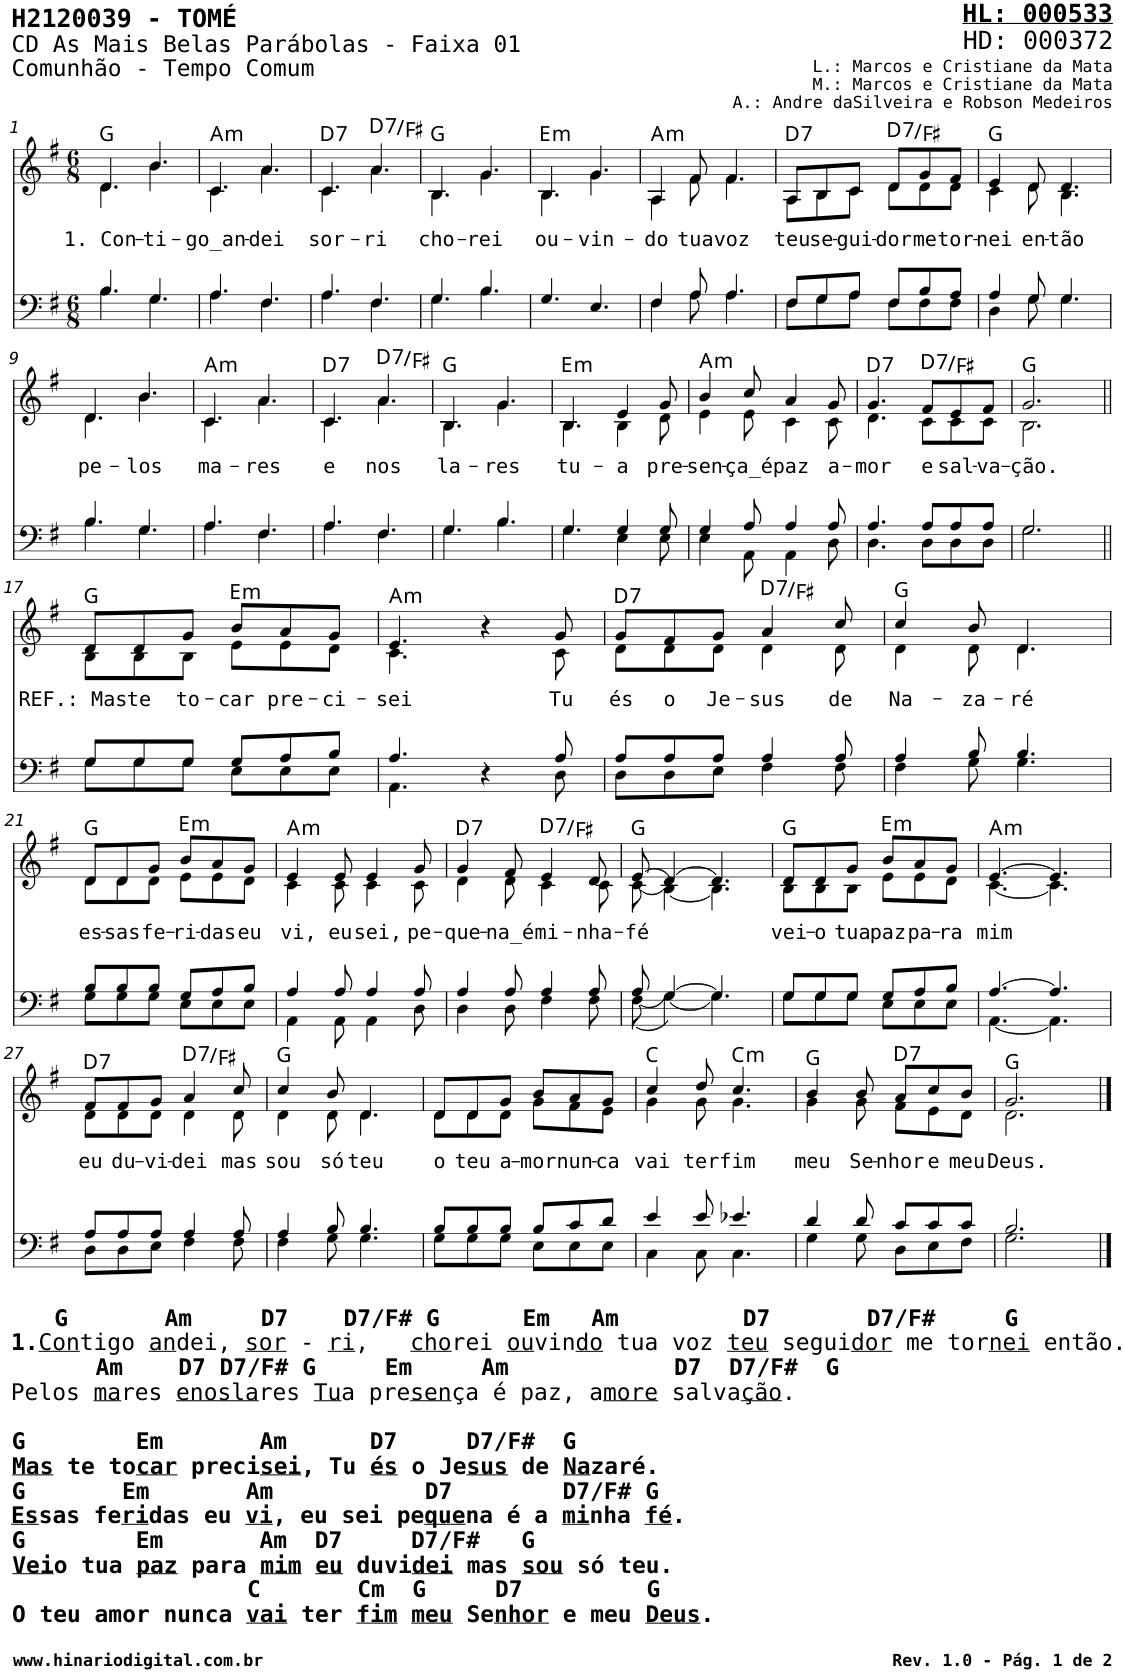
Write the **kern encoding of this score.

**kern	**kern	**text	**harte
*part2	*part1	*part1	*part1
*staff2	*staff1	*staff1	*
*I"Homens	*I"Mulheres	*	*
*stria5	*stria5	*	*
*clefF4	*clefG2	*	*
*k[f#]	*k[f#]	*	*
*M6/8	*M6/8	*	*
=1	=1	=1	=1
*^	*	*	*
*	*^	*	*	*
!	!	!	!	!LO:LY:b	!
*	*	*	*^	*	*
2.ryy	4.B/	4.B\	4.d/	4.d\	1. Con-	G:maj
!	!	!	!	!	!LO:LY:b	!
.	4.G/	4.G\	4.b/	4.b\	-ti-	.
=2	=2	=2	=2	=2	=2	=2
!	!	!	!	!	!LO:LY:b	!LO:H:kt=m
2.ryy	4.A/	4.A\	4.c/	4.c\	-go_an-	A:min
!	!	!	!	!	!LO:LY:b	!
.	4.F#/	4.F#\	4.a/	4.a\	-dei	.
=3	=3	=3	=3	=3	=3	=3
!	!	!	!	!	!LO:LY:b	!LO:H:kt=7
2.ryy	4.A/	4.A\	4.c/	4.c\	sor-	D:7
!	!	!	!	!	!LO:LY:b	!LO:H:kt=7
.	4.F#/	4.F#\	4.a/	4.a\	-ri	D:7/3
=4	=4	=4	=4	=4	=4	=4
!	!	!	!	!	!LO:LY:b	!
2.ryy	4.G/	4.G\	4.B/	4.B\	cho-	G:maj
!	!	!	!	!	!LO:LY:b	!
.	4.B/	4.B\	4.g/	4.g\	-rei	.
=5	=5	=5	=5	=5	=5	=5
!	!	!	!	!	!LO:LY:b	!LO:H:kt=m
*	*v	*v	*	*	*	*
2.ryy	4.G/	4.B/	4.B\	ou-	E:min
!	!	!	!	!LO:LY:b	!
.	4.E/	4.g/	4.g\	-vin-	.
=6	=6	=6	=6	=6	=6
*	*^	*	*	*	*
!	!	!	!	!	!LO:LY:b	!LO:H:kt=m
2.ryy	4F#/	4F#\	4A/	4A\	-do	A:min
!	!	!	!	!	!LO:LY:b	!
.	8A/	8A\	8f#/	8f#\	tua	.
!	!	!	!	!	!LO:LY:b	!
.	4.A/	4.A\	4.f#/	4.f#\	voz	.
=7	=7	=7	=7	=7	=7	=7
!	!	!	!	!	!LO:LY:b	!LO:H:kt=7
2.ryy	8F#/L	8F#\L	8A/L	8A\L	teu	D:7
!	!	!	!	!	!LO:LY:b	!
.	8G/	8G\	8B/	8B\	se-	.
!	!	!	!	!	!LO:LY:b	!
.	8A/J	8A\J	8c/J	8c\J	-gui-	.
!	!	!	!	!	!LO:LY:b	!LO:H:kt=7
.	8F#/L	8F#\L	8d/L	8d\L	-dor	D:7/3
!	!	!	!	!	!LO:LY:b	!
.	8B/	8F#\	8g/	8d\	me	.
!	!	!	!	!	!LO:LY:b	!
.	8A/J	8F#\J	8f#/J	8d\J	tor-	.
=8	=8	=8	=8	=8	=8	=8
!	!	!	!	!	!LO:LY:b	!
2.ryy	4A/	4D\	4e/	4c\	-nei	G:maj
!	!	!	!	!	!LO:LY:b	!
.	8G/	8G\	8d/	8d\	en-	.
!	!	!	!	!	!LO:LY:b	!
.	4.G/	4.G\	4.d/	4.B\	-tão	.
!!LO:LB:g=z	!!
=9	=9	=9	=9	=9	=9	=9
!	!	!	!	!	!LO:LY:b	!
2.ryy	4.B/	4.B\	4.d/	4.d\	pe-	.
!	!	!	!	!	!LO:LY:b	!
.	4.G/	4.G\	4.b/	4.b\	-los	.
=10	=10	=10	=10	=10	=10	=10
!	!	!	!	!	!LO:LY:b	!LO:H:kt=m
2.ryy	4.A/	4.A\	4.c/	4.c\	ma-	A:min
!	!	!	!	!	!LO:LY:b	!
.	4.F#/	4.F#\	4.a/	4.a\	-res	.
=11	=11	=11	=11	=11	=11	=11
!	!	!	!	!	!LO:LY:b	!LO:H:kt=7
2.ryy	4.A/	4.A\	4.c/	4.c\	e	D:7
!	!	!	!	!	!LO:LY:b	!LO:H:kt=7
.	4.F#/	4.F#\	4.a/	4.a\	nos	D:7/3
=12	=12	=12	=12	=12	=12	=12
!	!	!	!	!	!LO:LY:b	!
2.ryy	4.G/	4.G\	4.B/	4.B\	la-	G:maj
!	!	!	!	!	!LO:LY:b	!
.	4.B/	4.B\	4.g/	4.g\	-res	.
=13	=13	=13	=13	=13	=13	=13
!	!	!	!	!	!LO:LY:b	!LO:H:kt=m
2.ryy	4.G/	4.G\	4.B/	4.B\	tu-	E:min
!	!	!	!	!	!LO:LY:b	!
.	4G/	4E\	4e/	4B\	-a	.
!	!	!	!	!	!LO:LY:b	!
.	8G/	8E\	8g/	8d\	pre-	.
=14	=14	=14	=14	=14	=14	=14
!	!	!	!	!	!LO:LY:b	!LO:H:kt=m
2.ryy	4G/	4E\	4b/	4e\	-sen-	A:min
!	!	!	!	!	!LO:LY:b	!
.	8A/	8AA\	8cc/	8e\	-ça_é	.
!	!	!	!	!	!LO:LY:b	!
.	4A/	4AA\	4a/	4c\	paz	.
!	!	!	!	!	!LO:LY:b	!
.	8A/	8D\	8g/	8c\	a-	.
=15	=15	=15	=15	=15	=15	=15
!	!	!	!	!	!LO:LY:b	!LO:H:kt=7
2.ryy	4.A/	4.D\	4.g/	4.d\	-mor	D:7
!	!	!	!	!	!LO:LY:b	!LO:H:kt=7
.	8A/L	8D\L	8f#/L	8c\L	e	D:7/3
!	!	!	!	!	!LO:LY:b	!
.	8A/	8D\	8e/	8c\	sal-	.
!	!	!	!	!	!LO:LY:b	!
.	8A/J	8D\J	8f#/J	8c\J	-va-	.
=16	=16	=16	=16	=16	=16	=16
!	!	!	!	!	!LO:LY:b	!
2.ryy	2.G/	2.G\	2.g/	2.B\	-ção.	G:maj
!!LO:LB:g=z	!!
=17||	=17||	=17||	=17||	=17||	=17||	=17||
!	!	!	!	!	!LO:LY:b	!
2.ryy	8G/L	8G\L	8d/L	8B\L	REF.: Mas	G:maj
!	!	!	!	!	!LO:LY:b	!
.	8G/	8G\	8d/	8B\	te	.
!	!	!	!	!	!LO:LY:b	!
.	8G/J	8G\J	8g/J	8B\J	to-	.
!	!	!	!	!	!LO:LY:b	!LO:H:kt=m
.	8G/L	8E\L	8b/L	8e\L	-car	E:min
!	!	!	!	!	!LO:LY:b	!
.	8A/	8E\	8a/	8e\	pre-	.
!	!	!	!	!	!LO:LY:b	!
.	8B/J	8E\J	8g/J	8d\J	-ci-	.
=18	=18	=18	=18	=18	=18	=18
!	!	!	!	!	!LO:LY:b	!LO:H:kt=m
2.ryy	4.A/	4.AA\	4.e/	4.c\	-sei	A:min
.	4r	4r	4r	4r	.	.
!	!	!	!	!	!LO:LY:b	!
.	8A/	8D\	8g/	8c\	Tu	.
=19	=19	=19	=19	=19	=19	=19
!	!	!	!	!	!LO:LY:b	!LO:H:kt=7
2.ryy	8A/L	8D\L	8g/L	8d\L	és	D:7
!	!	!	!	!	!LO:LY:b	!
.	8A/	8D\	8f#/	8d\	o	.
!	!	!	!	!	!LO:LY:b	!
.	8A/J	8E\J	8g/J	8d\J	Je-	.
!	!	!	!	!	!LO:LY:b	!LO:H:kt=7
.	4A/	4F#\	4a/	4d\	-sus	D:7/3
!	!	!	!	!	!LO:LY:b	!
.	8A/	8F#\	8cc/	8d\	de	.
=20	=20	=20	=20	=20	=20	=20
!	!	!	!	!	!LO:LY:b	!
2.ryy	4A/	4F#\	4cc/	4d\	Na-	G:maj
!	!	!	!	!	!LO:LY:b	!
.	8B/	8G\	8b/	8d\	-za-	.
!	!	!	!	!	!LO:LY:b	!
.	4.B/	4.G\	4.d/	4.d\	-ré	.
!!LO:LB:g=z	!!
=21	=21	=21	=21	=21	=21	=21
!	!	!	!	!	!LO:LY:b	!
2.ryy	8B/L	8G\L	8d/L	8d\L	es-	G:maj
!	!	!	!	!	!LO:LY:b	!
.	8B/	8G\	8d/	8d\	-sas	.
!	!	!	!	!	!LO:LY:b	!
.	8B/J	8G\J	8g/J	8d\J	fe-	.
!	!	!	!	!	!LO:LY:b	!LO:H:kt=m
.	8G/L	8E\L	8b/L	8e\L	-ri-	E:min
!	!	!	!	!	!LO:LY:b	!
.	8A/	8E\	8a/	8e\	-das	.
!	!	!	!	!	!LO:LY:b	!
.	8B/J	8E\J	8g/J	8d\J	eu	.
=22	=22	=22	=22	=22	=22	=22
!	!	!	!	!	!LO:LY:b	!LO:H:kt=m
2.ryy	4A/	4AA\	4e/	4c\	vi,	A:min
!	!	!	!	!	!LO:LY:b	!
.	8A/	8AA\	8e/	8c\	eu	.
!	!	!	!	!	!LO:LY:b	!
.	4A/	4AA\	4e/	4c\	sei,	.
!	!	!	!	!	!LO:LY:b	!
.	8A/	8D\	8g/	8c\	pe-	.
=23	=23	=23	=23	=23	=23	=23
!	!	!	!	!	!LO:LY:b	!LO:H:kt=7
2.ryy	4A/	4D\	4g/	4d\	-que-	D:7
!	!	!	!	!	!LO:LY:b	!
.	8A/	8D\	8f#/	8d\	-na_é	.
!	!	!	!	!	!LO:LY:b	!LO:H:kt=7
.	4A/	4F#\	4e/	4c\	mi-	D:7/3
!	!	!	!	!	!LO:LY:b	!
.	8A/	8F#\	8d/	8c\	-nha-	.
=24	=24	=24	=24	=24	=24	=24
!	!	!	!	!	!LO:LY:b	!
2.ryy	(8A/	(8F#\	(8e/	(8c\	-fé	G:maj
.	[4G/)	[4G\)	[4d/)	[4B\)	.	.
.	4.G/]	4.G\]	4.d/]	4.B\]	.	.
=25	=25	=25	=25	=25	=25	=25
!	!	!	!	!	!LO:LY:b	!
2.ryy	8G/L	8G\L	8d/L	8B\L	vei-	G:maj
!	!	!	!	!	!LO:LY:b	!
.	8G/	8G\	8d/	8B\	-o	.
!	!	!	!	!	!LO:LY:b	!
.	8G/J	8G\J	8g/J	8B\J	tua	.
!	!	!	!	!	!LO:LY:b	!LO:H:kt=m
.	8G/L	8E\L	8b/L	8e\L	paz	E:min
!	!	!	!	!	!LO:LY:b	!
.	8A/	8E\	8a/	8e\	pa-	.
!	!	!	!	!	!LO:LY:b	!
.	8B/J	8E\J	8g/J	8d\J	-ra	.
=26	=26	=26	=26	=26	=26	=26
!	!	!	!	!	!LO:LY:b	!LO:H:kt=m
2.ryy	[4.A/	[4.AA\	[4.e/	[4.c\	mim	A:min
.	4.A/]	4.AA\]	4.e/]	4.c\]	.	.
!!LO:LB:g=z	!!
=27	=27	=27	=27	=27	=27	=27
!LO:TX:b:B:t=G       Am     D7    D7/F# G      Em   Am         D7       D7/F#     G	!	!	!	!	!	!
!LO:TX:b:t=1.	!	!	!	!	!	!
!LO:TX:b:t=Con	!	!	!	!	!	!
!LO:TX:b:t=tigo	!	!	!	!	!	!
!LO:TX:b:t=an	!	!	!	!	!	!
!LO:TX:b:t=dei,	!	!	!	!	!	!
!LO:TX:b:t=sor	!	!	!	!	!	!
!LO:TX:b:t=-	!	!	!	!	!	!
!LO:TX:b:t=ri	!	!	!	!	!	!
!LO:TX:b:t=,	!	!	!	!	!	!
!LO:TX:b:t=cho	!	!	!	!	!	!
!LO:TX:b:t=rei	!	!	!	!	!	!
!LO:TX:b:t=ou	!	!	!	!	!	!
!LO:TX:b:t=vin	!	!	!	!	!	!
!LO:TX:b:t=do	!	!	!	!	!	!
!LO:TX:b:t=tua voz	!	!	!	!	!	!
!LO:TX:b:t=teu	!	!	!	!	!	!
!LO:TX:b:t=segui	!	!	!	!	!	!
!LO:TX:b:t=dor	!	!	!	!	!	!
!LO:TX:b:t=me tor	!	!	!	!	!	!
!LO:TX:b:t=nei	!	!	!	!	!	!
!LO:TX:b:t=então.	!	!	!	!	!	!
!LO:TX:b:B:t=Am    D7 D7/F# G     Em     Am            D7  D7/F#  G	!	!	!	!	!	!
!LO:TX:b:t=Pelos	!	!	!	!	!	!
!LO:TX:b:t=ma	!	!	!	!	!	!
!LO:TX:b:t=res	!	!	!	!	!	!
!LO:TX:b:t=enosla	!	!	!	!	!	!
!LO:TX:b:t=res	!	!	!	!	!	!
!LO:TX:b:t=Tu	!	!	!	!	!	!
!LO:TX:b:t=a pre	!	!	!	!	!	!
!LO:TX:b:t=sen	!	!	!	!	!	!
!LO:TX:b:t=ça é paz, a	!	!	!	!	!	!
!LO:TX:b:t=more	!	!	!	!	!	!
!LO:TX:b:t=salva	!	!	!	!	!	!
!LO:TX:b:t=ção	!	!	!	!	!	!
!LO:TX:b:t=.	!	!	!	!	!	!
!LO:TX:b:B:t=G        Em       Am      D7     D7/F#  G	!	!	!	!	!	!
!LO:TX:b:t=Mas	!	!	!	!	!	!
!LO:TX:b:t=te to	!	!	!	!	!	!
!LO:TX:b:t=car	!	!	!	!	!	!
!LO:TX:b:t=preci	!	!	!	!	!	!
!LO:TX:b:t=sei	!	!	!	!	!	!
!LO:TX:b:t=, Tu	!	!	!	!	!	!
!LO:TX:b:t=és	!	!	!	!	!	!
!LO:TX:b:t=o Je	!	!	!	!	!	!
!LO:TX:b:t=sus	!	!	!	!	!	!
!LO:TX:b:t=de	!	!	!	!	!	!
!LO:TX:b:t=Na	!	!	!	!	!	!
!LO:TX:b:t=zaré.	!	!	!	!	!	!
!LO:TX:b:t=G       Em       Am           D7        D7/F# G	!	!	!	!	!	!
!LO:TX:b:t=Es	!	!	!	!	!	!
!LO:TX:b:t=sas fe	!	!	!	!	!	!
!LO:TX:b:t=ri	!	!	!	!	!	!
!LO:TX:b:t=das eu	!	!	!	!	!	!
!LO:TX:b:t=vi	!	!	!	!	!	!
!LO:TX:b:t=, eu sei pe	!	!	!	!	!	!
!LO:TX:b:t=que	!	!	!	!	!	!
!LO:TX:b:t=na é a	!	!	!	!	!	!
!LO:TX:b:t=mi	!	!	!	!	!	!
!LO:TX:b:t=nha	!	!	!	!	!	!
!LO:TX:b:t=fé	!	!	!	!	!	!
!LO:TX:b:t=.	!	!	!	!	!	!
!LO:TX:b:t=G        Em       Am  D7     D7/F#   G	!	!	!	!	!	!
!LO:TX:b:t=Vei	!	!	!	!	!	!
!LO:TX:b:t=o tua	!	!	!	!	!	!
!LO:TX:b:t=paz	!	!	!	!	!	!
!LO:TX:b:t=para	!	!	!	!	!	!
!LO:TX:b:t=mim	!	!	!	!	!	!
!LO:TX:b:t=eu	!	!	!	!	!	!
!LO:TX:b:t=duvi	!	!	!	!	!	!
!LO:TX:b:t=dei	!	!	!	!	!	!
!LO:TX:b:t=mas	!	!	!	!	!	!
!LO:TX:b:t=sou	!	!	!	!	!	!
!LO:TX:b:t=só teu.	!	!	!	!	!	!
!LO:TX:b:t=C       Cm  G     D7         G	!	!	!	!	!	!
!LO:TX:b:t=O teu amor nunca	!	!	!	!	!	!
!LO:TX:b:t=vai	!	!	!	!	!	!
!LO:TX:b:t=ter	!	!	!	!	!	!
!LO:TX:b:t=fim	!	!	!	!	!	!
!LO:TX:b:t=meu	!	!	!	!	!	!
!LO:TX:b:t=Se	!	!	!	!	!	!
!LO:TX:b:t=nhor	!	!	!	!	!	!
!LO:TX:b:t=e meu	!	!	!	!	!	!
!LO:TX:b:t=Deus	!	!	!	!	!	!
!LO:TX:b:t=.	!	!	!	!	!	!
!	!	!	!	!	!LO:LY:b	!LO:H:kt=7
2.ryy	8A/L	8D\L	8f#/L	8d\L	eu	D:7
!	!	!	!	!	!LO:LY:b	!
.	8A/	8D\	8f#/	8d\	du-	.
!	!	!	!	!	!LO:LY:b	!
.	8A/J	8E\J	8g/J	8d\J	-vi-	.
!	!	!	!	!	!LO:LY:b	!LO:H:kt=7
.	4A/	4F#\	4a/	4d\	-dei	D:7/3
!	!	!	!	!	!LO:LY:b	!
.	8A/	8F#\	8cc/	8d\	mas	.
=28	=28	=28	=28	=28	=28	=28
!	!	!	!	!	!LO:LY:b	!
2.ryy	4A/	4F#\	4cc/	4d\	sou	G:maj
!	!	!	!	!	!LO:LY:b	!
.	8B/	8G\	8b/	8d\	só	.
!	!	!	!	!	!LO:LY:b	!
.	4.B/	4.G\	4.d/	4.d\	teu	.
=29	=29	=29	=29	=29	=29	=29
!	!	!	!	!	!LO:LY:b	!
2.ryy	8B/L	8G\L	8d/L	8d\L	o	.
!	!	!	!	!	!LO:LY:b	!
.	8B/	8G\	8d/	8d\	teu	.
!	!	!	!	!	!LO:LY:b	!
.	8B/J	8G\J	8g/J	8d\J	a-	.
!	!	!	!	!	!LO:LY:b	!
.	8B/L	8E\L	8b/L	8g\L	-mor	.
!	!	!	!	!	!LO:LY:b	!
.	8c/	8E\	8a/	8f#\	nun-	.
!	!	!	!	!	!LO:LY:b	!
.	8d/J	8E\J	8g/J	8e\J	-ca	.
=30	=30	=30	=30	=30	=30	=30
!	!	!	!	!	!LO:LY:b	!
2.ryy	4e/	4C\	4cc/	4g\	vai	C:maj
!	!	!	!	!	!LO:LY:b	!
.	8e/	8C\	8dd/	8g\	ter	.
!	!	!	!	!	!LO:LY:b	!LO:H:kt=m
.	4.e-X/	4.C\	4.cc/	4.g\	fim	C:min
=31	=31	=31	=31	=31	=31	=31
!	!	!	!	!	!LO:LY:b	!
2.ryy	4d/	4G\	4b/	4g\	meu	G:maj
!	!	!	!	!	!LO:LY:b	!
.	8d/	8G\	8b/	8g\	Se-	.
!	!	!	!	!	!LO:LY:b	!LO:H:kt=7
.	8c/L	8D\L	8a/L	8f#\L	-nhor	D:7
!	!	!	!	!	!LO:LY:b	!
.	8c/	8E\	8cc/	8e\	e	.
!	!	!	!	!	!LO:LY:b	!
.	8c/J	8F#\J	8b/J	8d\J	meu	.
=32	=32	=32	=32	=32	=32	=32
!	!	!	!	!	!LO:LY:b	!
2.ryy	2.B/	2.G\	2.g/	2.d\	Deus.	G:maj
*v	*v	*v	*	*	*	*
*	*v	*v	*	*
==	==	==	==
*-	*-	*-	*-
